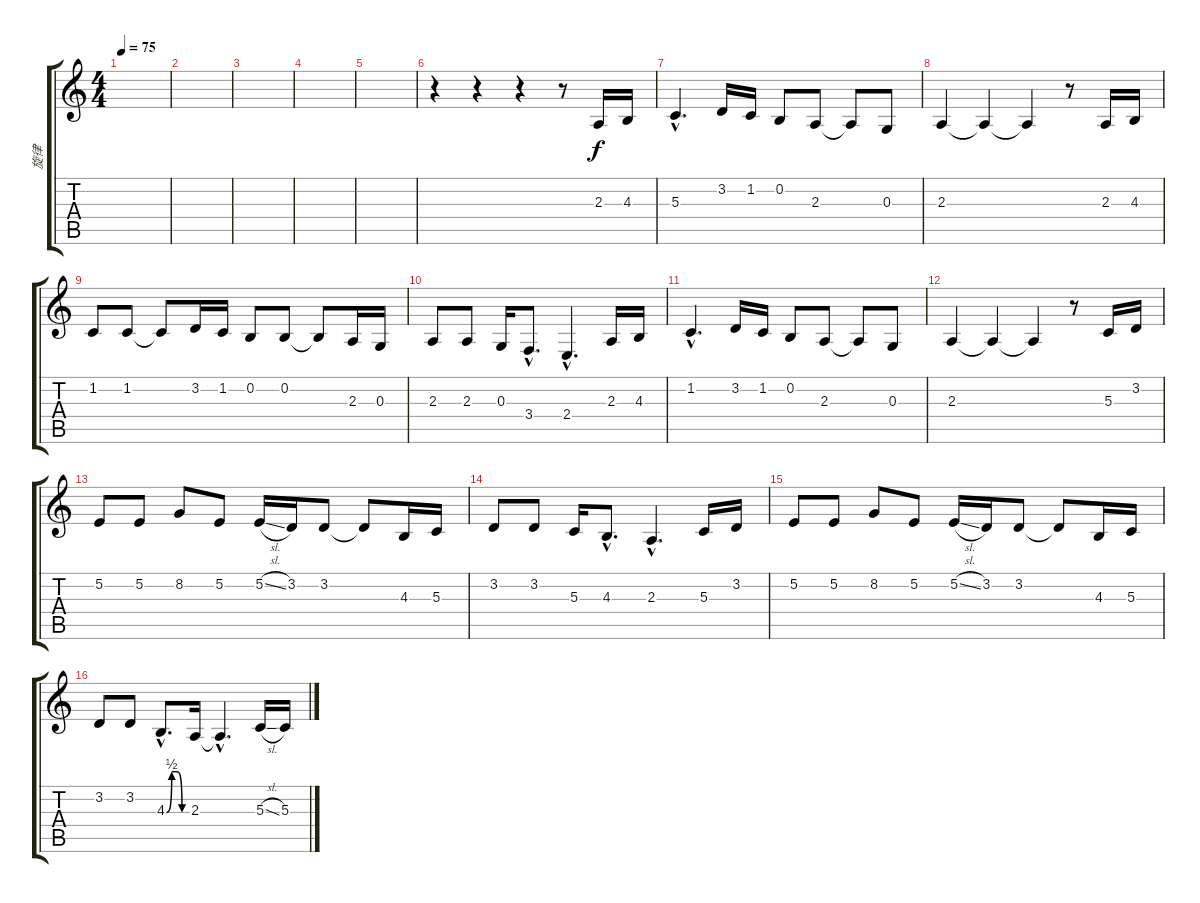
\track ("旋律" "旋律") {instrument lead6voice}
\staff {score tabs}
\tuning (E4 B3 G3 D3 A2 E2) {hide}
\ts (4 4)
\tempo 75
\clef g2
\ks c
|
|
|
|
|
r.4 r.4 r.4 r.8 2.3.16 4.3.16 |
5.3{hac}.4{d} 3.2.16 1.2.16 0.2.8 2.3.8 2.3{t}.8 0.3.8 |
2.3.4 2.3{t}.4 2.3{t}.4 r.8 2.3.16 4.3.16 |
1.2.8 1.2.8 1.2{t}.8 3.2.16 1.2.16 0.2.8 0.2.8 0.2{t}.8 2.3.16 0.3.16 |
2.3.8 2.3.8 0.3.16 3.4{hac}.8{d} 2.4{hac}.4{d} 2.3.16 4.3.16 |
1.2{hac}.4{d} 3.2.16 1.2.16 0.2.8 2.3.8 2.3{t}.8 0.3.8 |
2.3.4 2.3{t}.4 2.3{t}.4 r.8 5.3.16 3.2.16 |
5.2.8 5.2.8 8.2.8 5.2.8 5.2{sl}.16 3.2.16 3.2.8 3.2{t}.8 4.3.16 5.3.16 |
3.2.8 3.2.8 5.3.16 4.3{hac}.8{d} 2.3{hac}.4{d} 5.3.16 3.2.16 |
5.2.8 5.2.8 8.2.8 5.2.8 5.2{sl}.16 3.2.16 3.2.8 3.2{t}.8 4.3.16 5.3.16 |
3.2.8 3.2.8 4.3{be (custom 0 0 15 2 30 2 45 0 60 0) hac}.8{d} 2.3.16 2.3{hac t}.4{d} 5.3{sl}.16 5.3.16
